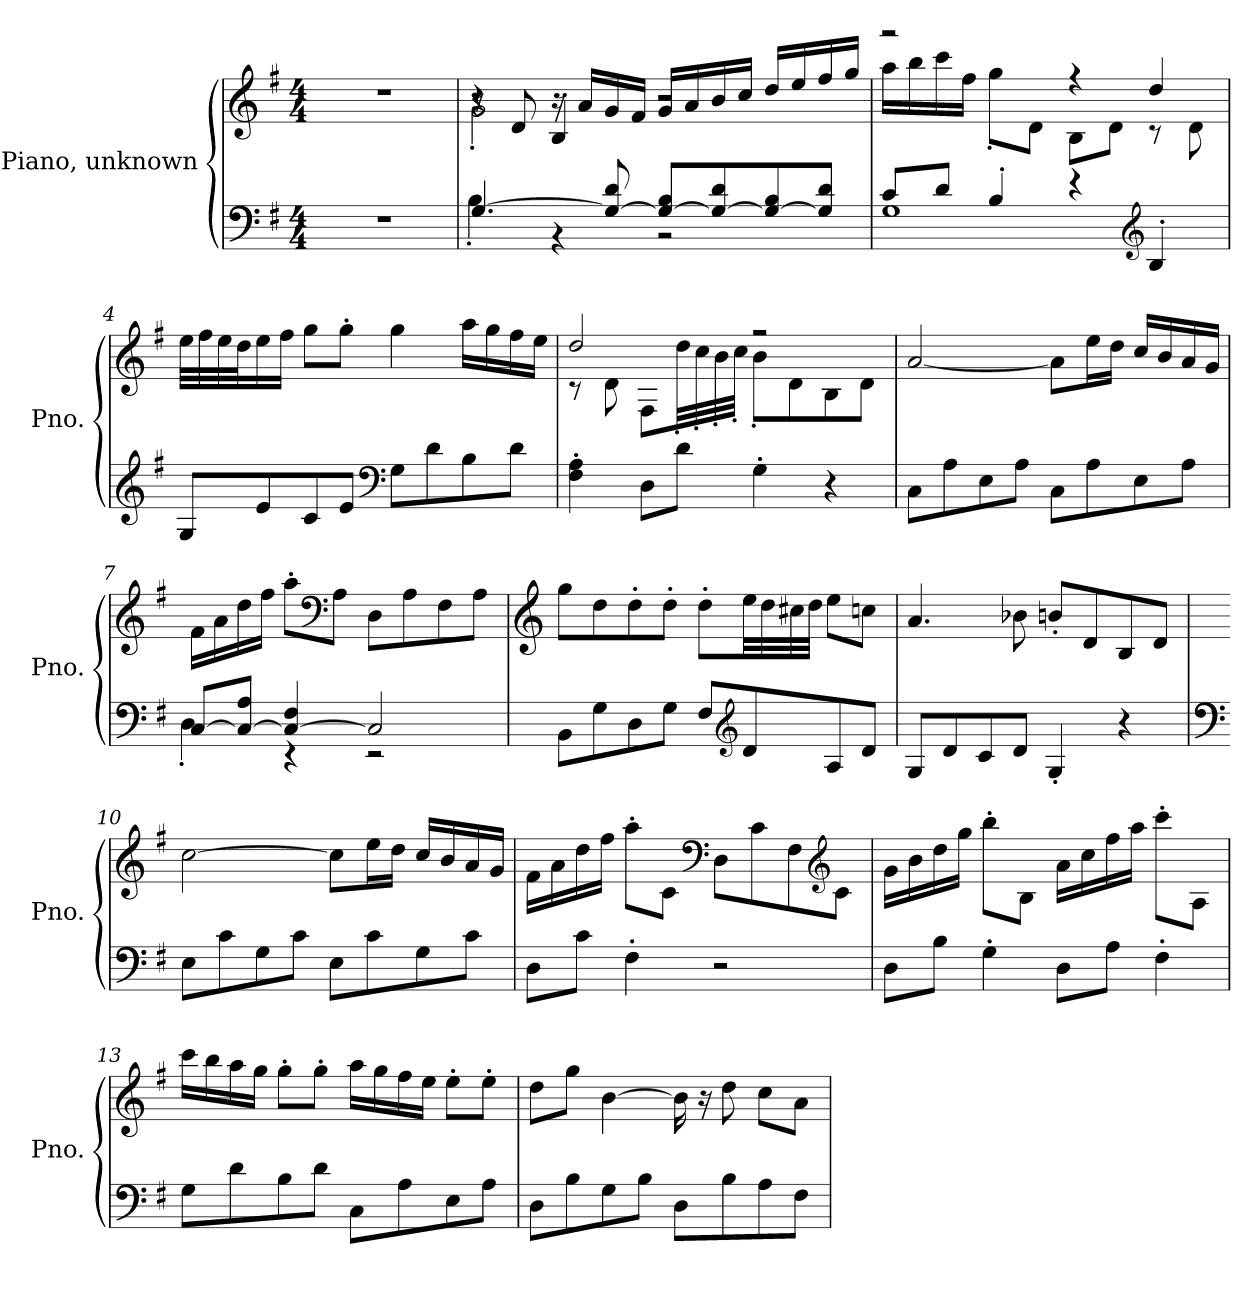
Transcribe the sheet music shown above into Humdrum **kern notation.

**kern	**kern
*part1	*part1
*staff2	*staff1
*I"Piano, unknown	*
*I'Pno.	*
*clefF4	*clefG2
*k[f#]	*k[f#]
*M4/4	*M4/4
*MM120	*MM120
=1	=1
1r	1r
=2	=2
*^	*^
*	*	*	*^
[4.G/	4B'\	8r	2g'\	4r
.	.	8d/	.	.
.	4r	16r	.	4B'/
.	.	16a/LL	.	.
8G/_ 8d/	.	16g/	.	.
.	.	16f#/JJ	.	.
8G/_ 8B/L	2r	16g/LL	2r	2r
.	.	16a/	.	.
8G/_ 8d/	.	16b/	.	.
.	.	16cc/JJ	.	.
8G/_ 8B/	.	16dd/LL	.	.
.	.	16ee/	.	.
8G/] 8d/J	.	16ff#/	.	.
.	.	16gg/JJ	.	.
*	*	*	*v	*v
=3	=3	=3	=3
8c/L	1G	2r	16aa\LL
.	.	.	16bb\
8d/J	.	.	16ccc\
.	.	.	16ff#\JJ
4B'/	.	.	8gg'\L
.	.	.	8d\J
4r	.	4r	8B\L
.	.	.	8d\J
*clefG2	*	*	*
4B'/	.	4dd/	8r
.	.	.	8d\
*v	*v	*	*
*	*v	*v
!!LO:LB:g=z
=4	=4
8G/L	32ee\LLL
.	32ff#\
.	32ee\
.	32dd\J
8e/	16ee\
.	16ff#\JJ
8c/	8gg\L
8e/J	8gg'\J
*clefF4	*
8G\L	4gg\
8d\	.
8B\	16aa\LL
.	16gg\
8d\J	16ff#\
.	16ee\JJ
=5	=5
*	*^
4F#\' 4A\'	2dd/	8r
.	.	8d\
8D\L	.	8F#\L
8d\J	.	32dd'\LL
.	.	32cc'\
.	.	32b'\
.	.	32cc'\JJJ
4G'\	2r	8b'\L
.	.	8d\
4r	.	8B\
.	.	8d\J
*	*v	*v
=6	=6
8C\L	[2a/
8A\	.
8E\	.
8A\J	.
8C\L	8a\L]
8A\	16ee\L
.	16dd\JJ
8E\	16cc/LL
.	16b/
8A\J	16a/
.	16g/JJ
!!LO:LB:g=z
=7	=7
*^	*
[8C/L	4D'\	16f#\LL
.	.	16a\
8C/_ 8A/J	.	16dd\
.	.	16ff#\JJ
4C/_ 4F#/	4r	8aa'\L
*	*	*clefF4
.	.	8A\J
2C/]	2r	8D\L
.	.	8A\
.	.	8F#\
.	.	8A\J
*v	*v	*
=8	=8
*	*clefG2
8BB\L	8gg\L
8G\	8dd\
8D\	8dd'\
8G\J	8dd'\J
8F#/L	8dd'\L
*clefG2	*
8d/	32ee\LL
.	32dd\
.	32cc#X\
.	32dd\JJJ
8A/	8ee\L
8d/J	8ccn\J
=9	=9
8G/L	4.a/
8d/	.
8c/	.
8d/J	8b-X\
4G'/	8bn'/L
.	8d/
4r	8B/
.	8d/J
!!LO:LB:g=z
=10	=10
*clefF4	*
8E\L	[2cc\
8c\	.
8G\	.
8c\J	.
8E\L	8cc\L]
8c\	16ee\L
.	16dd\JJ
8G\	16cc/LL
.	16b/
8c\J	16a/
.	16g/JJ
=11	=11
8D\L	16f#\LL
.	16a\
8c\J	16dd\
.	16ff#\JJ
4F#'\	8aa'\L
.	8c\J
*	*clefF4
2r	8D\L
.	8c\
.	8F#\
*	*clefG2
.	8c\J
=12	=12
8D\L	16g\LL
.	16b\
8B\J	16dd\
.	16gg\JJ
4G'\	8bb'\L
.	8B\J
8D\L	16a\LL
.	16cc\
8A\J	16ff#\
.	16aa\JJ
4F#'\	8ccc'\L
.	8A\J
!!LO:LB:g=z
=13	=13
8G\L	16ccc\LL
.	16bb\
8d\	16aa\
.	16gg\JJ
8B\	8gg'\L
8d\J	8gg'\J
8C\L	16aa\LL
.	16gg\
8A\	16ff#\
.	16ee\JJ
8E\	8ee'\L
8A\J	8ee'\J
=14	=14
8D\L	8dd\L
8B\	8gg\J
8G\	[4b\
8B\J	.
8D\L	16b\]
.	16r
8B\	8dd\
8A\	8cc\L
8F#\J	8a\J
=	=
*-	*-
